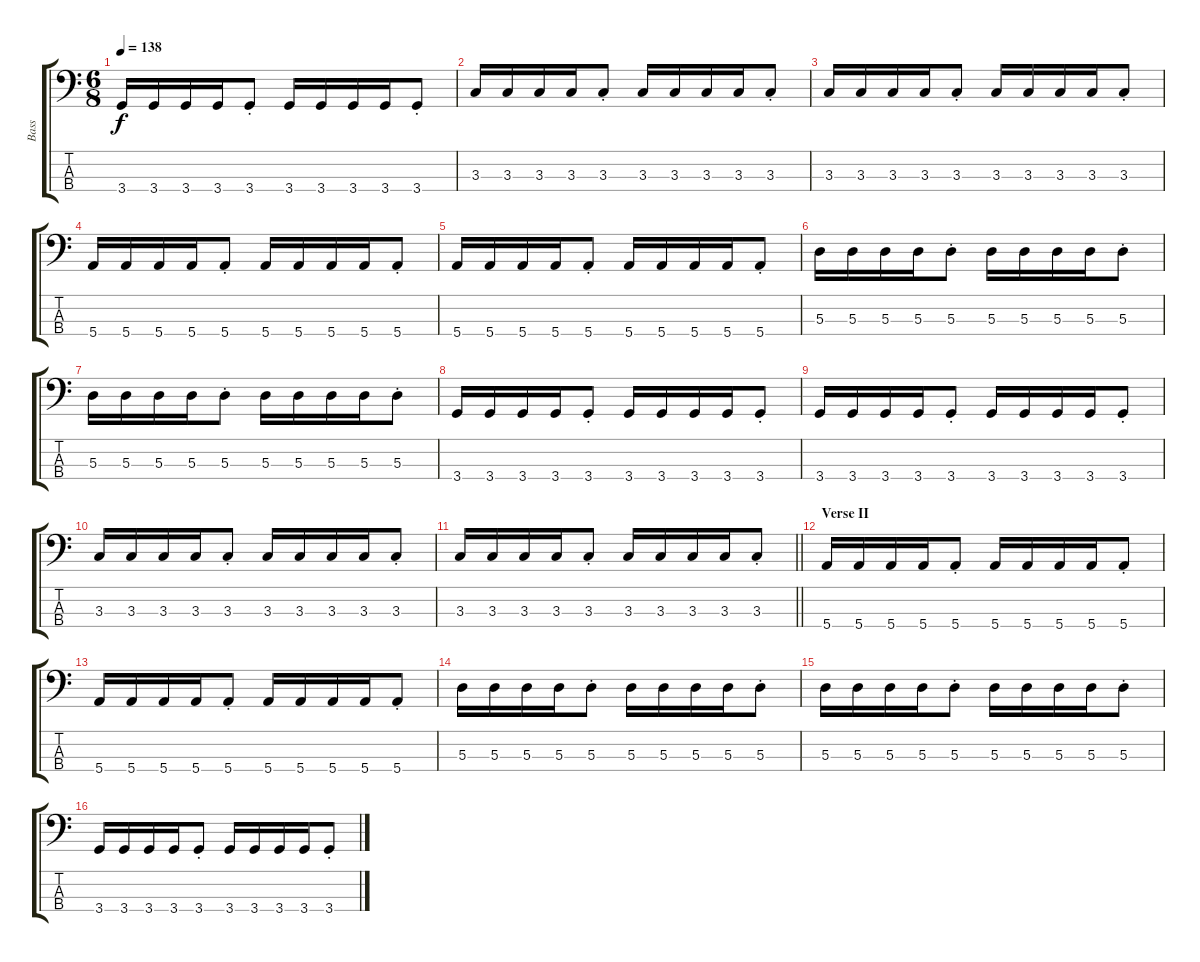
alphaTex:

\track ("Bass" "Bass") {instrument electricbassfinger}
\staff {score tabs}
\tuning (G2 D2 A1 E1) {hide}
\ts (6 8)
\tempo 138
\clef f4
\ks c
3.4.16{dy f} 3.4.16 3.4.16 3.4.16 3.4{st}.8 3.4.16 3.4.16 3.4.16 3.4.16 3.4{st}.8 |
3.3.16 3.3.16 3.3.16 3.3.16 3.3{st}.8 3.3.16 3.3.16 3.3.16 3.3.16 3.3{st}.8 |
3.3.16 3.3.16 3.3.16 3.3.16 3.3{st}.8 3.3.16 3.3.16 3.3.16 3.3.16 3.3{st}.8 |
5.4.16 5.4.16 5.4.16 5.4.16 5.4{st}.8 5.4.16 5.4.16 5.4.16 5.4.16 5.4{st}.8 |
5.4.16 5.4.16 5.4.16 5.4.16 5.4{st}.8 5.4.16 5.4.16 5.4.16 5.4.16 5.4{st}.8 |
5.3.16 5.3.16 5.3.16 5.3.16 5.3{st}.8 5.3.16 5.3.16 5.3.16 5.3.16 5.3{st}.8 |
5.3.16 5.3.16 5.3.16 5.3.16 5.3{st}.8 5.3.16 5.3.16 5.3.16 5.3.16 5.3{st}.8 |
3.4.16 3.4.16 3.4.16 3.4.16 3.4{st}.8 3.4.16 3.4.16 3.4.16 3.4.16 3.4{st}.8 |
3.4.16 3.4.16 3.4.16 3.4.16 3.4{st}.8 3.4.16 3.4.16 3.4.16 3.4.16 3.4{st}.8 |
3.3.16 3.3.16 3.3.16 3.3.16 3.3{st}.8 3.3.16 3.3.16 3.3.16 3.3.16 3.3{st}.8 |
\barLineRight lightlight
3.3.16 3.3.16 3.3.16 3.3.16 3.3{st}.8 3.3.16 3.3.16 3.3.16 3.3.16 3.3{st}.8 |
\section ("" "Verse II")
5.4.16 5.4.16 5.4.16 5.4.16 5.4{st}.8 5.4.16 5.4.16 5.4.16 5.4.16 5.4{st}.8 |
5.4.16 5.4.16 5.4.16 5.4.16 5.4{st}.8 5.4.16 5.4.16 5.4.16 5.4.16 5.4{st}.8 |
5.3.16 5.3.16 5.3.16 5.3.16 5.3{st}.8 5.3.16 5.3.16 5.3.16 5.3.16 5.3{st}.8 |
5.3.16 5.3.16 5.3.16 5.3.16 5.3{st}.8 5.3.16 5.3.16 5.3.16 5.3.16 5.3{st}.8 |
3.4.16 3.4.16 3.4.16 3.4.16 3.4{st}.8 3.4.16 3.4.16 3.4.16 3.4.16 3.4{st}.8
